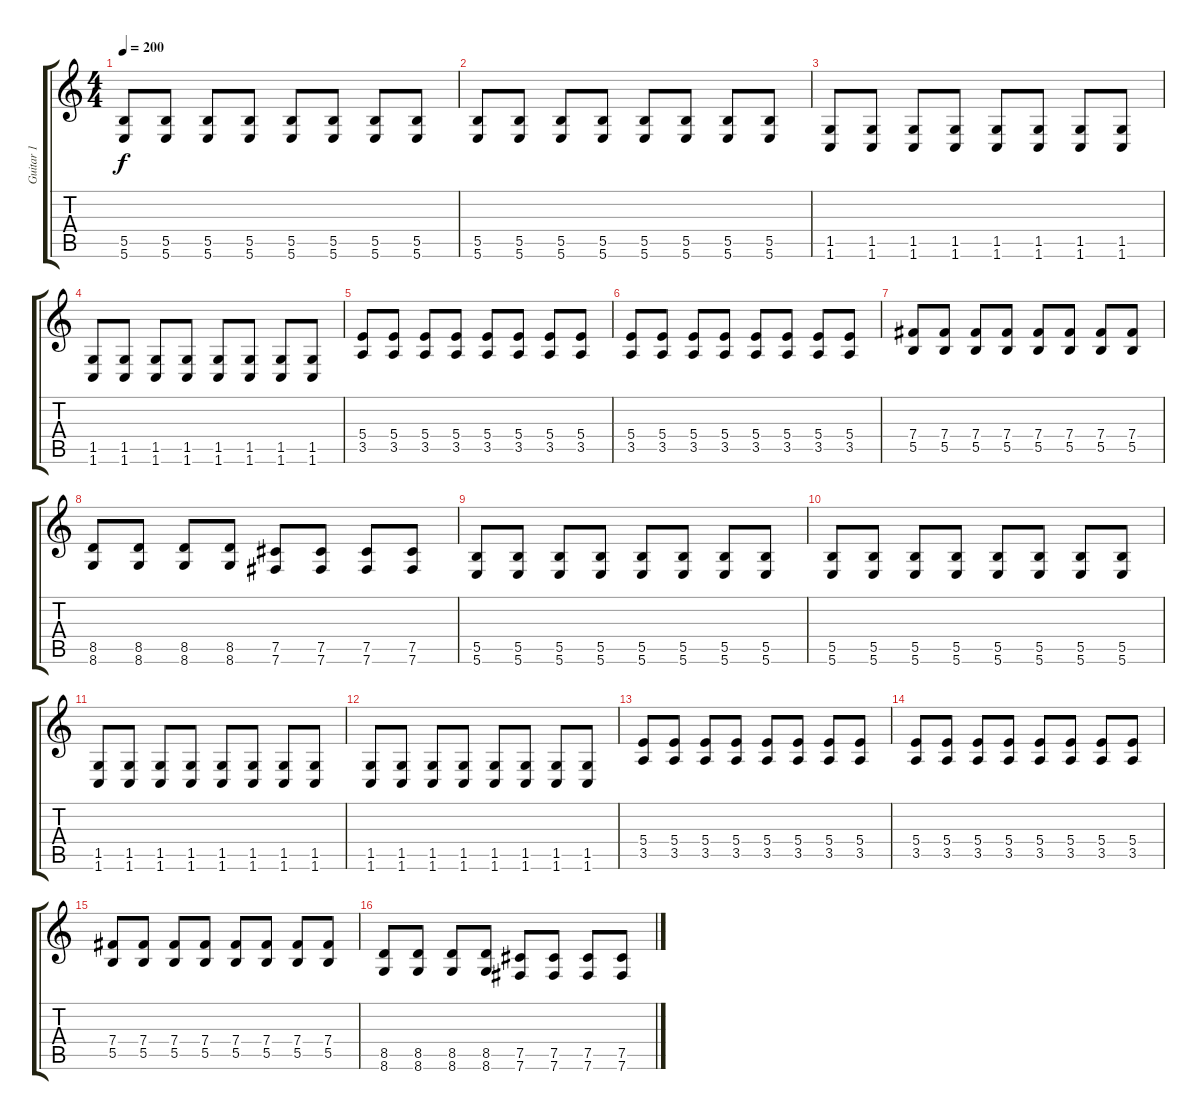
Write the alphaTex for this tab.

\track ("Guitar 1" "Guitar 1") {instrument distortionguitar}
\staff {score tabs}
\tuning (Db4 Ab3 E3 B2 Gb2 B1) {hide}
\ts (4 4)
\tempo 200
\clef g2
\ks c
(5.5 5.6).8{dy f} (5.5 5.6).8 (5.5 5.6).8 (5.5 5.6).8 (5.5 5.6).8 (5.5 5.6).8 (5.5 5.6).8 (5.5 5.6).8 |
(5.5 5.6).8 (5.5 5.6).8 (5.5 5.6).8 (5.5 5.6).8 (5.5 5.6).8 (5.5 5.6).8 (5.5 5.6).8 (5.5 5.6).8 |
(1.5 1.6).8 (1.5 1.6).8 (1.5 1.6).8 (1.5 1.6).8 (1.5 1.6).8 (1.5 1.6).8 (1.5 1.6).8 (1.5 1.6).8 |
(1.5 1.6).8 (1.5 1.6).8 (1.5 1.6).8 (1.5 1.6).8 (1.5 1.6).8 (1.5 1.6).8 (1.5 1.6).8 (1.5 1.6).8 |
(5.4 3.5).8 (5.4 3.5).8 (5.4 3.5).8 (5.4 3.5).8 (5.4 3.5).8 (5.4 3.5).8 (5.4 3.5).8 (5.4 3.5).8 |
(5.4 3.5).8 (5.4 3.5).8 (5.4 3.5).8 (5.4 3.5).8 (5.4 3.5).8 (5.4 3.5).8 (5.4 3.5).8 (5.4 3.5).8 |
(7.4 5.5).8 (7.4 5.5).8 (7.4 5.5).8 (7.4 5.5).8 (7.4 5.5).8 (7.4 5.5).8 (7.4 5.5).8 (7.4 5.5).8 |
(8.5 8.6).8 (8.5 8.6).8 (8.5 8.6).8 (8.5 8.6).8 (7.5 7.6).8 (7.5 7.6).8 (7.5 7.6).8 (7.5 7.6).8 |
(5.5 5.6).8 (5.5 5.6).8 (5.5 5.6).8 (5.5 5.6).8 (5.5 5.6).8 (5.5 5.6).8 (5.5 5.6).8 (5.5 5.6).8 |
(5.5 5.6).8 (5.5 5.6).8 (5.5 5.6).8 (5.5 5.6).8 (5.5 5.6).8 (5.5 5.6).8 (5.5 5.6).8 (5.5 5.6).8 |
(1.5 1.6).8 (1.5 1.6).8 (1.5 1.6).8 (1.5 1.6).8 (1.5 1.6).8 (1.5 1.6).8 (1.5 1.6).8 (1.5 1.6).8 |
(1.5 1.6).8 (1.5 1.6).8 (1.5 1.6).8 (1.5 1.6).8 (1.5 1.6).8 (1.5 1.6).8 (1.5 1.6).8 (1.5 1.6).8 |
(5.4 3.5).8 (5.4 3.5).8 (5.4 3.5).8 (5.4 3.5).8 (5.4 3.5).8 (5.4 3.5).8 (5.4 3.5).8 (5.4 3.5).8 |
(5.4 3.5).8 (5.4 3.5).8 (5.4 3.5).8 (5.4 3.5).8 (5.4 3.5).8 (5.4 3.5).8 (5.4 3.5).8 (5.4 3.5).8 |
(7.4 5.5).8 (7.4 5.5).8 (7.4 5.5).8 (7.4 5.5).8 (7.4 5.5).8 (7.4 5.5).8 (7.4 5.5).8 (7.4 5.5).8 |
(8.5 8.6).8 (8.5 8.6).8 (8.5 8.6).8 (8.5 8.6).8 (7.5 7.6).8 (7.5 7.6).8 (7.5 7.6).8 (7.5 7.6).8
